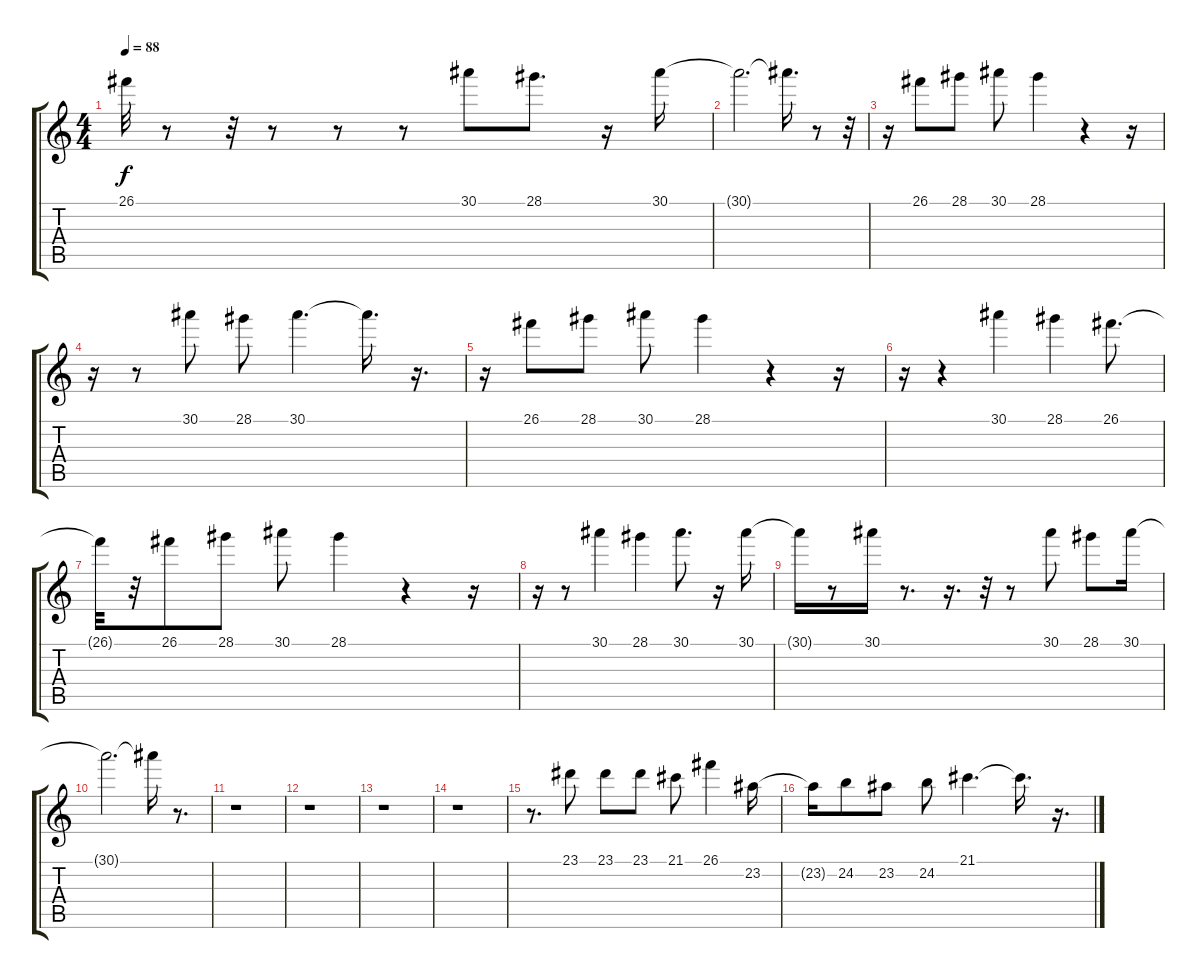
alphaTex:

\track "" {instrument fx3crystal}
\staff {score tabs}
\tuning (E4 B3 G3 D3 A2 E2) {hide}
\ts (4 4)
\tempo 88
\clef g2
\ks c
26.1{t}.32{dy f} r.8 r.32 r.8 r.8 r.8 30.1.8 28.1.8{d} r.16 30.1.16 |
30.1{t}.2{d} 30.1{t}.16{d} r.8 r.32 |
r.16 26.1.8 28.1.8 30.1.8 28.1.4 r.4 r.16 |
r.16 r.8 30.1.8 28.1.8 30.1.4{d} 30.1{t}.16{d} r.16{d} |
r.16 26.1.8 28.1.8 30.1.8 28.1.4 r.4 r.16 |
r.16 r.4 30.1.4 28.1.4 26.1.8{d} |
26.1{t}.32 r.32 26.1.8 28.1.8 30.1.8 28.1.4 r.4 r.16 |
r.16 r.8 30.1.4 28.1.4 30.1.8{d} r.16 30.1.16 |
30.1{t}.16 r.8 30.1.16 r.8{d} r.16{d} r.32 r.8 30.1.8 28.1.8 30.1.16 |
30.1{t}.2{d} 30.1{t}.16 r.8{d} |
r.1 |
r.1 |
r.1 |
r.1 |
r.8{d} 23.1.8 23.1.8 23.1.8 21.1.8 26.1.4 23.2.16 |
23.2{t}.16 24.2.8 23.2.8 24.2.8 21.1.4{d} 21.1{t}.16{d} r.16{d}
